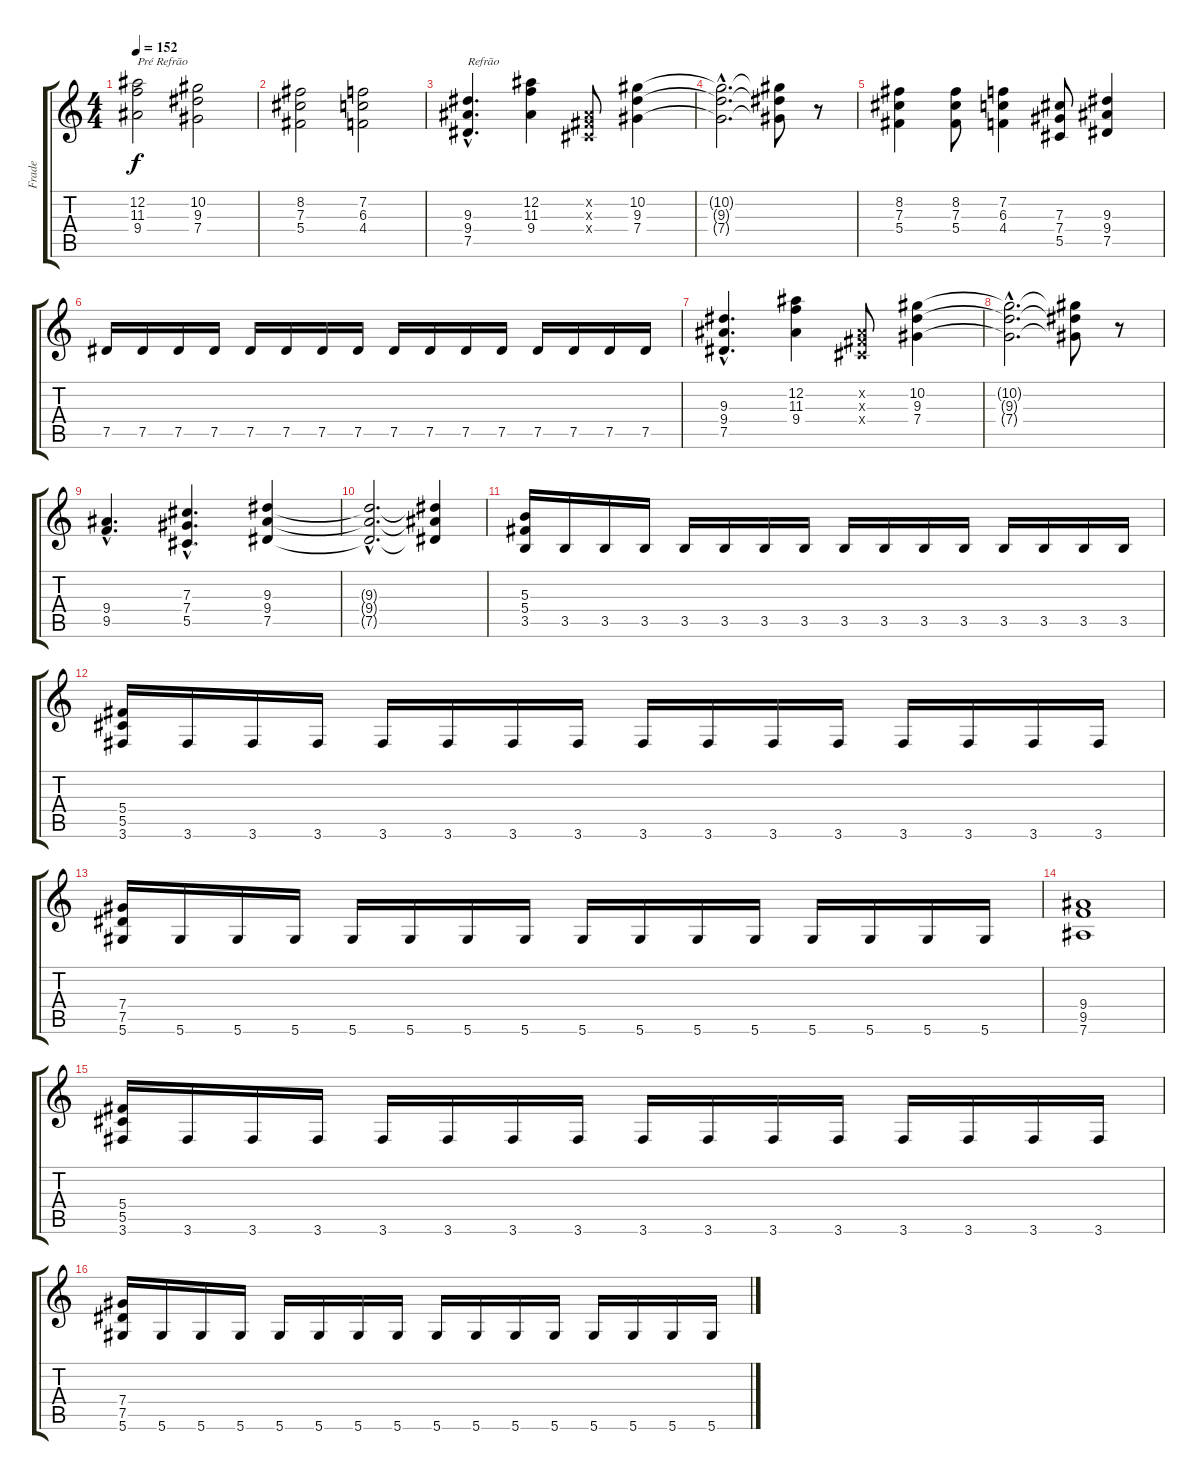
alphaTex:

\track ("Frade" "Frade") {instrument distortionguitar}
\staff {score tabs}
\tuning (Eb4 Bb3 Gb3 Db3 Ab2 Eb2) {hide}
\ts (4 4)
\tempo 152
\clef g2
\ks c
(12.2 11.3 9.4).2{txt "Pré Refrão" dy f} (10.2 9.3 7.4).2 |
(8.2 7.3 5.4).2 (7.2 6.3 4.4).2 |
(9.3{hac} 9.4{hac} 7.5{hac}).4{d txt "Refrão"} (12.2 11.3 9.4).4 (0.2{x} 0.3{x} 0.4{x}).8 (10.2 9.3 7.4).4 |
(10.2{hac t} 9.3{hac t} 7.4{hac t}).2{d} (10.2{t} 9.3{t} 7.4{t}).8 r.8 |
(8.2 7.3 5.4).4 (8.2 7.3 5.4).8 (7.2 6.3 4.4).4 (7.3 7.4 5.5).8 (9.3 9.4 7.5).4 |
7.5.16 7.5.16 7.5.16 7.5.16 7.5.16 7.5.16 7.5.16 7.5.16 7.5.16 7.5.16 7.5.16 7.5.16 7.5.16 7.5.16 7.5.16 7.5.16 |
(9.3{hac} 9.4{hac} 7.5{hac}).4{d} (12.2 11.3 9.4).4 (0.2{x} 0.3{x} 0.4{x}).8 (10.2 9.3 7.4).4 |
(10.2{hac t} 9.3{hac t} 7.4{hac t}).2{d} (10.2{t} 9.3{t} 7.4{t}).8 r.8 |
(9.4{hac} 9.5{hac}).4{d} (7.3{hac} 7.4{hac} 5.5{hac}).4{d} (9.3 9.4 7.5).4 |
(9.3{hac t} 9.4{hac t} 7.5{hac t}).2{d} (9.3{t} 9.4{t} 7.5{t}).4 |
(5.3 5.4 3.5).16 3.5.16 3.5.16 3.5.16 3.5.16 3.5.16 3.5.16 3.5.16 3.5.16 3.5.16 3.5.16 3.5.16 3.5.16 3.5.16 3.5.16 3.5.16 |
(5.4 5.5 3.6).16 3.6.16 3.6.16 3.6.16 3.6.16 3.6.16 3.6.16 3.6.16 3.6.16 3.6.16 3.6.16 3.6.16 3.6.16 3.6.16 3.6.16 3.6.16 |
(7.4 7.5 5.6).16 5.6.16 5.6.16 5.6.16 5.6.16 5.6.16 5.6.16 5.6.16 5.6.16 5.6.16 5.6.16 5.6.16 5.6.16 5.6.16 5.6.16 5.6.16 |
(9.4 9.5 7.6).1 |
(5.4 5.5 3.6).16 3.6.16 3.6.16 3.6.16 3.6.16 3.6.16 3.6.16 3.6.16 3.6.16 3.6.16 3.6.16 3.6.16 3.6.16 3.6.16 3.6.16 3.6.16 |
(7.4 7.5 5.6).16 5.6.16 5.6.16 5.6.16 5.6.16 5.6.16 5.6.16 5.6.16 5.6.16 5.6.16 5.6.16 5.6.16 5.6.16 5.6.16 5.6.16 5.6.16
